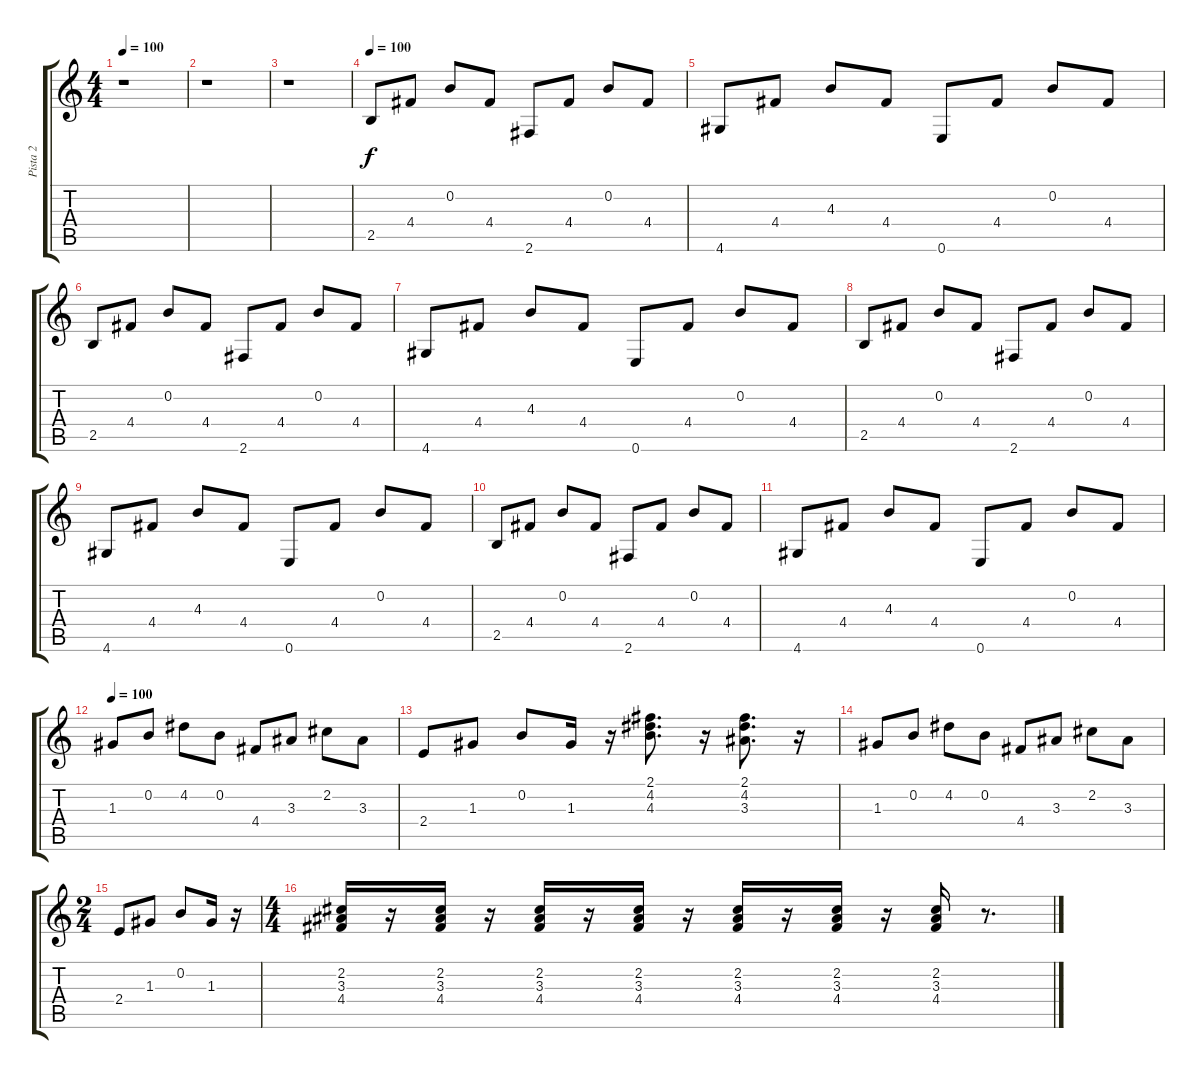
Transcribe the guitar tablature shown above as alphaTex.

\track ("Pista 2" "Pista 2") {instrument acousticguitarsteel}
\staff {score tabs}
\tuning (E4 B3 G3 D3 A2 E2) {hide}
\ts (4 4)
\tempo 100
\clef g2
\ks c
r.1{dy f} |
r.1 |
r.1 |
\tempo 100
2.5.8 4.4.8 0.2.8 4.4.8 2.6.8 4.4.8 0.2.8 4.4.8 |
4.6.8 4.4.8 4.3.8 4.4.8 0.6.8 4.4.8 0.2.8 4.4.8 |
2.5.8 4.4.8 0.2.8 4.4.8 2.6.8 4.4.8 0.2.8 4.4.8 |
4.6.8 4.4.8 4.3.8 4.4.8 0.6.8 4.4.8 0.2.8 4.4.8 |
2.5.8 4.4.8 0.2.8 4.4.8 2.6.8 4.4.8 0.2.8 4.4.8 |
4.6.8 4.4.8 4.3.8 4.4.8 0.6.8 4.4.8 0.2.8 4.4.8 |
2.5.8 4.4.8 0.2.8 4.4.8 2.6.8 4.4.8 0.2.8 4.4.8 |
4.6.8 4.4.8 4.3.8 4.4.8 0.6.8 4.4.8 0.2.8 4.4.8 |
\tempo 100
1.3.8 0.2.8 4.2.8 0.2.8 4.4.8 3.3.8 2.2.8 3.3.8 |
2.4.8 1.3.8 0.2.8 1.3.16 r.16 (2.1 4.2 4.3).8{d} r.16 (2.1 4.2 3.3).8{d} r.16 |
1.3.8 0.2.8 4.2.8 0.2.8 4.4.8 3.3.8 2.2.8 3.3.8 |
\ts (2 4)
2.4.8 1.3.8 0.2.8 1.3.16 r.16 |
\ts (4 4)
(2.2 3.3 4.4).16 r.16 (2.2 3.3 4.4).16 r.16 (2.2 3.3 4.4).16 r.16 (2.2 3.3 4.4).16 r.16 (2.2 3.3 4.4).16 r.16 (2.2 3.3 4.4).16 r.16 (2.2 3.3 4.4).16 r.8{d}
